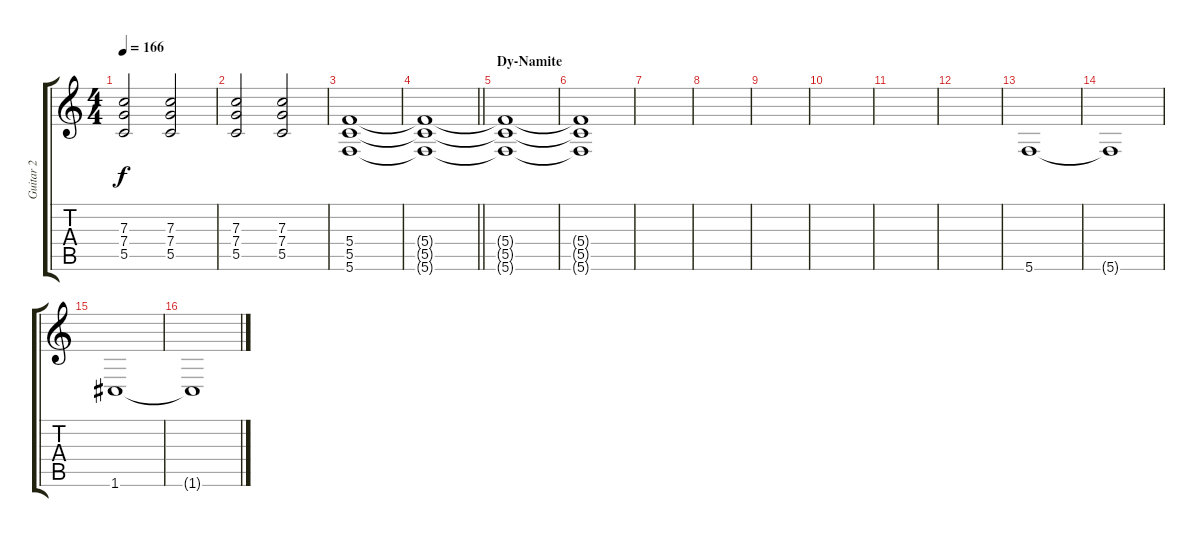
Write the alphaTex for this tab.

\track ("Guitar 2" "Guitar 2") {instrument overdrivenguitar}
\staff {score tabs}
\tuning (D4 A3 F3 C3 G2 C2) {hide}
\ts (4 4)
\tempo 166
\clef g2
\ks c
(7.3 7.4 5.5).2{dy f} (7.3 7.4 5.5).2 |
(7.3 7.4 5.5).2 (7.3 7.4 5.5).2 |
(5.4 5.5 5.6).1 |
\barLineRight lightlight
(5.4{t} 5.5{t} 5.6{t}).1 |
\section ("" "Dy-Namite")
(5.4{t} 5.5{t} 5.6{t}).1{volume 0} |
(5.4{t} 5.5{t} 5.6{t}).1 |
|
|
|
|
|
|
5.6.1 |
5.6{t}.1 |
1.6.1 |
1.6{t}.1
